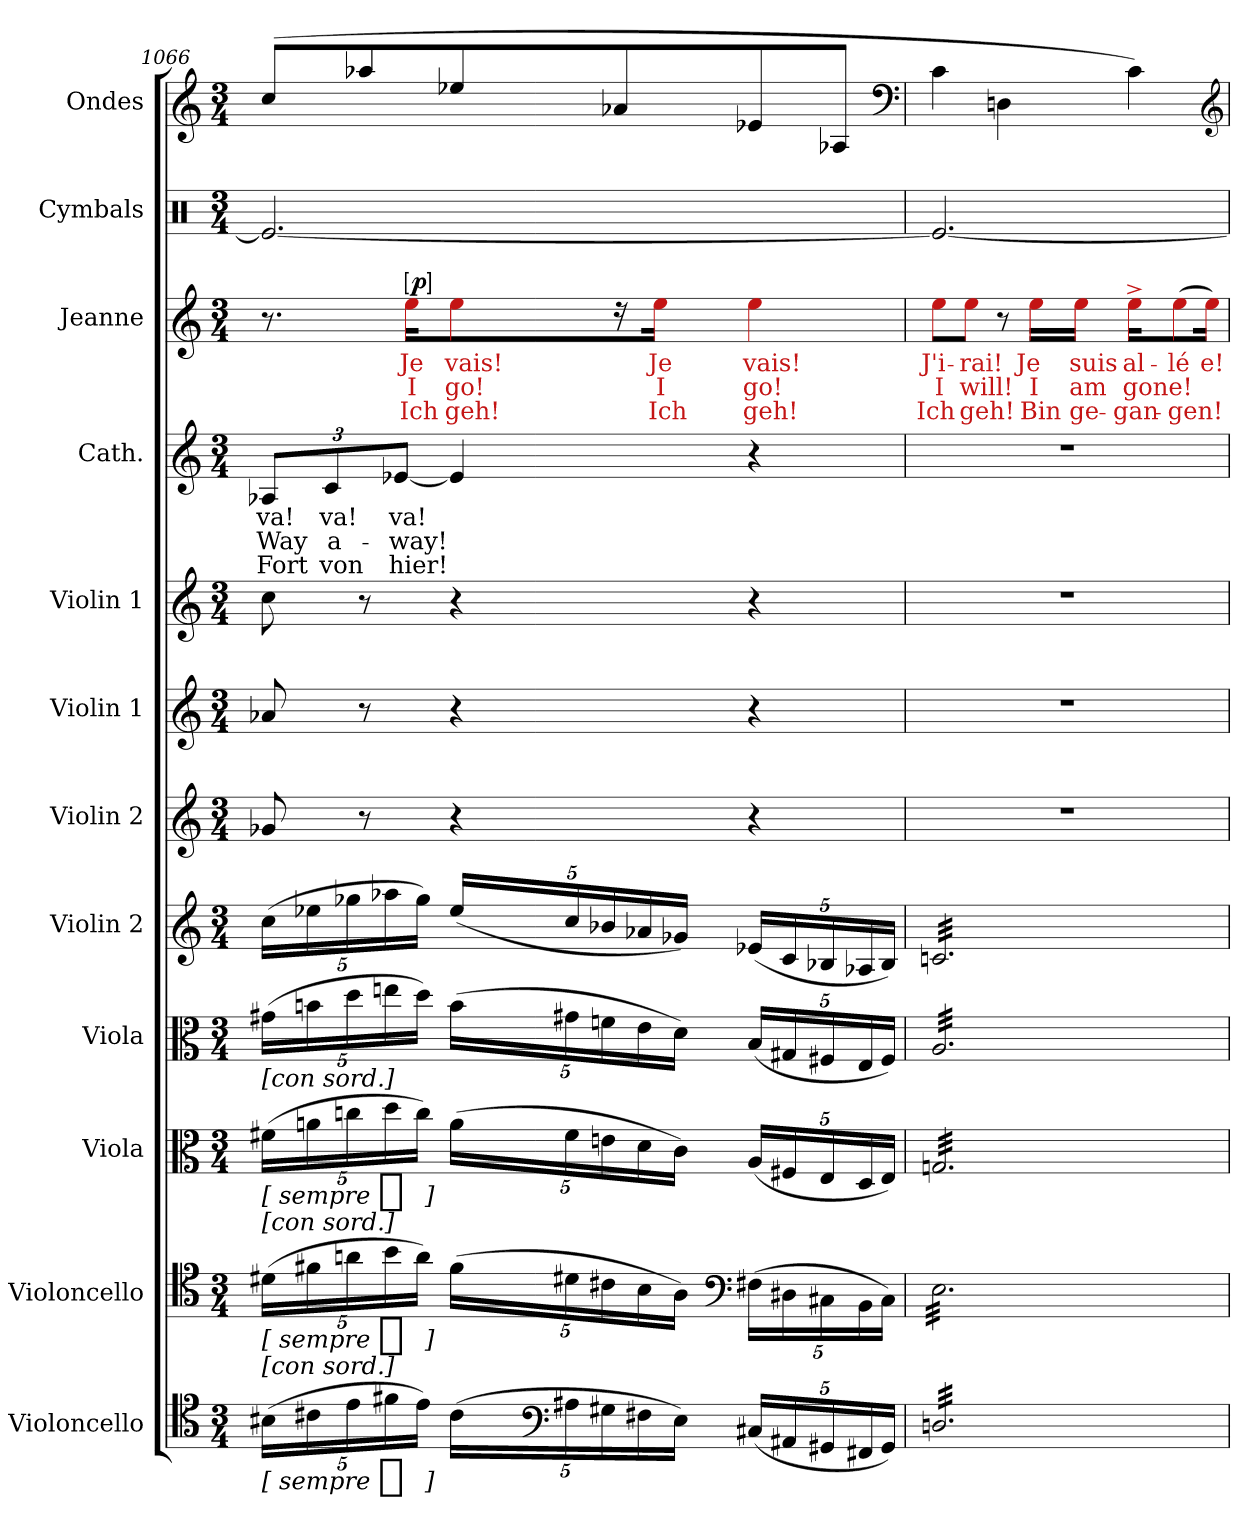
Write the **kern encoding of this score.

**kern	**dynam	**kern	**dynam	**kern	**dynam	**kern	**kern	**kern	**kern	**kern	**kern	**text	**text	**text	**kern	**text	**text	**text	**dynam	**kern	**kern
*part12	*part12	*part11	*part11	*part10	*part10	*part9	*part8	*part7	*part6	*part5	*part4	*part4	*part4	*part4	*part3	*part3	*part3	*part3	*part3	*part2	*part1
*staff12	*staff12	*staff11	*staff11	*staff10	*staff10	*staff9	*staff8	*staff7	*staff6	*staff5	*staff4	*staff4	*staff4	*staff4	*staff3	*staff3	*staff3	*staff3	*staff3	*staff2	*staff1
*I"Violoncello	*	*I"Violoncello	*	*I"Viola	*	*I"Viola	*I"Violin 2	*I"Violin 2	*I"Violin 1	*I"Violin 1	*I"Cath.	*	*	*	*I"Jeanne	*	*	*	*	*I"Cymbals	*I"Ondes
*I'Vc.	*	*I'Vc.	*	*I'Vla.	*	*I'Vla.	*I'Vln. 2	*I'Vln. 2	*I'Vln. 1	*I'Vln. 1	*	*	*	*	*	*	*	*	*	*	*I'Ond.
*clefC4	*	*clefC4	*	*clefC3	*	*clefC3	*clefG2	*clefG2	*clefG2	*clefG2	*clefG2	*	*	*	*clefG2	*	*	*	*	*clefX	*clefG2
*k[]	*	*k[]	*	*k[]	*	*k[]	*k[]	*k[]	*k[]	*k[]	*k[]	*	*	*	*k[]	*	*	*	*	*k[]	*k[]
*C:	*	*C:	*	*C:	*	*C:	*C:	*C:	*C:	*C:	*C:	*	*	*	*C:	*	*	*	*	*C:	*C:
*M3/4	*	*M3/4	*	*M3/4	*	*M3/4	*M3/4	*M3/4	*M3/4	*M3/4	*M3/4	*	*	*	*M3/4	*	*	*	*	*M3/4	*M3/4
=1066	=1066	=1066	=1066	=1066	=1066	=1066	=1066	=1066	=1066	=1066	=1066	=1066	=1066	=1066	=1066	=1066	=1066	=1066	=1066	=1066	=1066
!	!	!	!	!LO:TX:a:t=[con sord.]	!	!	!	!	!	!	!	!	!	!	!	!	!	!	!	!	!
!	!	!LO:TX:a:t=[con sord.]	!	!	!	!	!	!	!	!	!	!	!	!	!	!	!	!	!	!	!
!LO:TX:a:t=[con sord.]	!	!	!	!	!	!	!	!	!	!	!	!	!	!	!	!	!	!	!	!	!
!	!LO:DY:t=[ sempre %s ]	!	!LO:DY:t=[ sempre %s ]	!	!LO:DY:t=[ sempre %s ]	!	!	!	!	!	!	!	!LO:LY:i	!	!	!	!	!	!	!	!
(20B#XLL	p	(20d#XLL	p	(20f#XLL	p	(20g#XLL	(20ccLL	8g-X	8a-X	8cc	12A-XL	va!	Way	Fort	8.r	.	.	.	.	2.Re_	(8ccL
20c#X	.	20f#X	.	20an	.	20bn	20ee-X	.	.	.	.	.	.	.	.	.	.	.	.	.	.
!	!	!	!	!	!	!	!	!	!	!	!	!	!LO:LY:i	!	!	!	!	!	!	!	!
.	.	.	.	.	.	.	.	.	.	.	12c	va!	a-	von	.	.	.	.	.	.	.
20e	.	20an	.	20ccn	.	20dd	20gg-X	.	.	.	.	.	.	.	.	.	.	.	.	.	.
.	.	.	.	.	.	.	.	8r	8r	8r	.	.	.	.	.	.	.	.	.	.	8aa-X
20f#X	.	20b	.	20dd	.	20een	20aa-X	.	.	.	.	.	.	.	.	.	.	.	.	.	.
!	!	!	!	!	!	!	!	!	!	!	!	!	!LO:LY:i	!	!	!	!	!	!	!	!
.	.	.	.	.	.	.	.	.	.	.	[12e-XJ	va!	way!	hier!	.	.	.	.	.	.	.
!	!	!	!	!	!	!	!	!	!	!	!	!	!	!	!	!	!LO:LY:i	!	!LO:DY:a:ed=brack	!	!
.	.	.	.	.	.	.	.	.	.	.	.	.	.	.	16ReeKL	Je	I	Ich	p	.	.
20eJJ)	.	20aJJ)	.	20ccJJ)	.	20ddJJ)	20gg-JJ)	.	.	.	.	.	.	.	.	.	.	.	.	.	.
!	!	!	!	!	!	!	!	!	!	!	!	!	!	!	!	!	!LO:LY:i	!	!	!	!
(20c#LL	.	(20f#LL	.	(20aLL	.	(20bLL	(20ee-/LL	4r	4r	4r	4e-]	.	.	.	8Ree	vais!	go!	geh!	.	.	8ee-X
*clefF4	*	*	*	*	*	*	*	*	*	*	*	*	*	*	*	*	*	*	*	*	*
20A#X	.	20d#X	.	20f#	.	20g#X	20cc	.	.	.	.	.	.	.	.	.	.	.	.	.	.
20G#X	.	20c#X	.	20en	.	20fn	20b-X	.	.	.	.	.	.	.	.	.	.	.	.	.	.
.	.	.	.	.	.	.	.	.	.	.	.	.	.	.	16r	.	.	.	.	.	8a-X
20F#X	.	20B	.	20d	.	20e	20a-X	.	.	.	.	.	.	.	.	.	.	.	.	.	.
!	!	!	!	!	!	!	!	!	!	!	!	!	!	!	!	!	!LO:LY:i	!	!	!	!
.	.	.	.	.	.	.	.	.	.	.	.	.	.	.	16ReeJk	Je	I	Ich	.	.	.
20EJJ)	.	20AJJ)	.	20cJJ)	.	20dJJ)	20g-XJJ)	.	.	.	.	.	.	.	.	.	.	.	.	.	.
*	*	*clefF4	*	*	*	*	*	*	*	*	*	*	*	*	*	*	*	*	*	*	*
!	!	!	!	!	!	!	!	!	!	!	!	!	!	!	!	!	!LO:LY:i	!	!	!	!
(20C#XLL	.	(20F#XLL	.	(20ALL	.	(20BLL	(20e-XLL	4r	4r	4r	4r	.	.	.	4Ree	vais!	go!	geh!	.	.	8e-X
20AA#X	.	20D#X	.	20F#X	.	20G#X	20c	.	.	.	.	.	.	.	.	.	.	.	.	.	.
20GG#X	.	20C#X	.	20E	.	20F#X	20B-X	.	.	.	.	.	.	.	.	.	.	.	.	.	.
.	.	.	.	.	.	.	.	.	.	.	.	.	.	.	.	.	.	.	.	.	8A-XJ
20FF#X	.	20BB	.	20D	.	20E	20A-X	.	.	.	.	.	.	.	.	.	.	.	.	.	.
20GG#JJ)	.	20C#JJ)	.	20EJJ)	.	20F#JJ)	20B-JJ)	.	.	.	.	.	.	.	.	.	.	.	.	.	.
*	*	*	*	*	*	*	*	*	*	*	*	*	*	*	*	*	*	*	*	*	*clefF4
=1067	=1067	=1067	=1067	=1067	=1067	=1067	=1067	=1067	=1067	=1067	=1067	=1067	=1067	=1067	=1067	=1067	=1067	=1067	=1067	=1067	=1067
!	!	!	!	!	!	!	!	!	!	!	!	!	!	!	!	!	!LO:LY:i	!	!	!	!
*tremolo	*	*	*	*	*	*	*	*	*	*	*	*	*	*	*	*	*	*	*	*	*
*	*	*tremolo	*	*	*	*	*	*	*	*	*	*	*	*	*	*	*	*	*	*	*
*	*	*	*	*tremolo	*	*	*	*	*	*	*	*	*	*	*	*	*	*	*	*	*
*	*	*	*	*	*	*tremolo	*	*	*	*	*	*	*	*	*	*	*	*	*	*	*
*	*	*	*	*	*	*	*tremolo	*	*	*	*	*	*	*	*	*	*	*	*	*	*
32Dn/LLL	.	32ELLL	.	32GnLLL	.	32ALLL	32cnLLL	4%3r	4%3r	4%3r	4%3r	.	.	.	8ReeL	J'i-	I	Ich	.	2.Re_	4c
32Dn/	.	32E	.	32Gn	.	32A	32cn	.	.	.	.	.	.	.	.	.	.	.	.	.	.
32Dn/	.	32E	.	32Gn	.	32A	32cn	.	.	.	.	.	.	.	.	.	.	.	.	.	.
32Dn/	.	32E	.	32Gn	.	32A	32cn	.	.	.	.	.	.	.	.	.	.	.	.	.	.
!	!	!	!	!	!	!	!	!	!	!	!	!	!	!	!	!	!LO:LY:i	!	!	!	!
32Dn/	.	32E	.	32Gn	.	32A	32cn	.	.	.	.	.	.	.	8ReeJ	rai!	will!	geh!	.	.	.
32Dn/	.	32E	.	32Gn	.	32A	32cn	.	.	.	.	.	.	.	.	.	.	.	.	.	.
32Dn/	.	32E	.	32Gn	.	32A	32cn	.	.	.	.	.	.	.	.	.	.	.	.	.	.
32Dn/	.	32E	.	32Gn	.	32A	32cn	.	.	.	.	.	.	.	.	.	.	.	.	.	.
32Dn/	.	32E	.	32Gn	.	32A	32cn	.	.	.	.	.	.	.	8r	.	.	.	.	.	4Dn
32Dn/	.	32E	.	32Gn	.	32A	32cn	.	.	.	.	.	.	.	.	.	.	.	.	.	.
32Dn/	.	32E	.	32Gn	.	32A	32cn	.	.	.	.	.	.	.	.	.	.	.	.	.	.
32Dn/	.	32E	.	32Gn	.	32A	32cn	.	.	.	.	.	.	.	.	.	.	.	.	.	.
!	!	!	!	!	!	!	!	!	!	!	!	!	!	!	!	!	!LO:LY:i	!	!	!	!
32Dn/	.	32E	.	32Gn	.	32A	32cn	.	.	.	.	.	.	.	16ReeLL	Je	I	Bin	.	.	.
32Dn/	.	32E	.	32Gn	.	32A	32cn	.	.	.	.	.	.	.	.	.	.	.	.	.	.
!	!	!	!	!	!	!	!	!	!	!	!	!	!	!	!	!	!LO:LY:i	!	!	!	!
32Dn/	.	32E	.	32Gn	.	32A	32cn	.	.	.	.	.	.	.	16ReeJJ	suis	am	ge-	.	.	.
32Dn/	.	32E	.	32Gn	.	32A	32cn	.	.	.	.	.	.	.	.	.	.	.	.	.	.
!	!	!	!	!	!	!	!	!	!	!	!	!	!	!	!	!	!LO:LY:i	!	!	!	!
32Dn/	.	32E	.	32Gn	.	32A	32cn	.	.	.	.	.	.	.	16Ree^KL	al-	gone!	gan-	.	.	4c)
32Dn/	.	32E	.	32Gn	.	32A	32cn	.	.	.	.	.	.	.	.	.	.	.	.	.	.
32Dn/	.	32E	.	32Gn	.	32A	32cn	.	.	.	.	.	.	.	(8Ree	lé	.	gen!	.	.	.
32Dn/	.	32E	.	32Gn	.	32A	32cn	.	.	.	.	.	.	.	.	.	.	.	.	.	.
32Dn/	.	32E	.	32Gn	.	32A	32cn	.	.	.	.	.	.	.	.	.	.	.	.	.	.
32Dn/	.	32E	.	32Gn	.	32A	32cn	.	.	.	.	.	.	.	.	.	.	.	.	.	.
32Dn/	.	32E	.	32Gn	.	32A	32cn	.	.	.	.	.	.	.	16ReeJk)	e!	.	.	.	.	.
32Dn/JJJ	.	32EJJJ	.	32GnJJJ	.	32AJJJ	32cnJJJ	.	.	.	.	.	.	.	.	.	.	.	.	.	.
*	*	*	*	*	*	*	*Xtremolo	*	*	*	*	*	*	*	*	*	*	*	*	*	*
*	*	*	*	*	*	*Xtremolo	*	*	*	*	*	*	*	*	*	*	*	*	*	*	*
*	*	*	*	*Xtremolo	*	*	*	*	*	*	*	*	*	*	*	*	*	*	*	*	*
*	*	*Xtremolo	*	*	*	*	*	*	*	*	*	*	*	*	*	*	*	*	*	*	*
*Xtremolo	*	*	*	*	*	*	*	*	*	*	*	*	*	*	*	*	*	*	*	*	*
*	*	*	*	*	*	*	*	*	*	*	*	*	*	*	*	*	*	*	*	*	*clefG2
=	=	=	=	=	=	=	=	=	=	=	=	=	=	=	=	=	=	=	=	=	=
*-	*-	*-	*-	*-	*-	*-	*-	*-	*-	*-	*-	*-	*-	*-	*-	*-	*-	*-	*-	*-	*-
